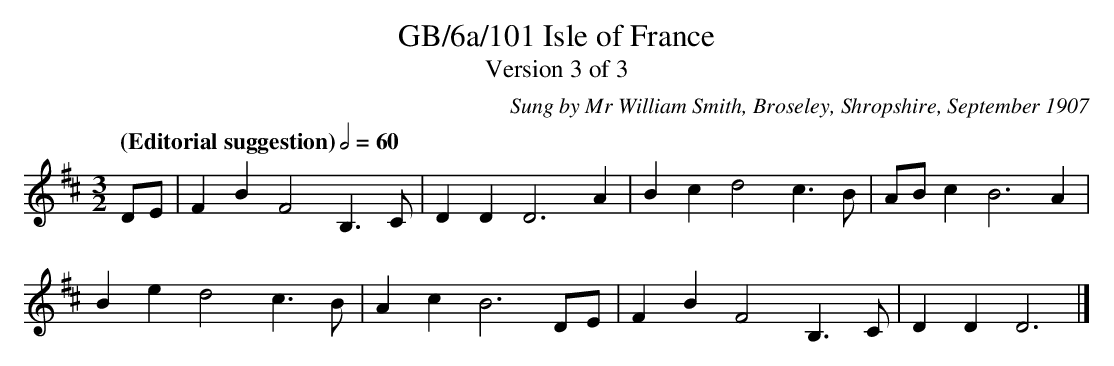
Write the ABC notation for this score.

X:1
T:GB/6a/101 Isle of France
T:Version 3 of 3
C:Sung by Mr William Smith, Broseley, Shropshire, September 1907
M:3/2
L:1/8
Q:"(Editorial suggestion)" 1/2=60
K:D
DE | F2 B2 F4 B,3 C | D2 D2 D6 A2 | B2 c2 d4 c3 B | AB c2 B6 A2 |
B2 e2 d4 c3 B | A2 c2 B6 DE | F2 B2 F4 B,3 C | D2 D2 D6 |]
